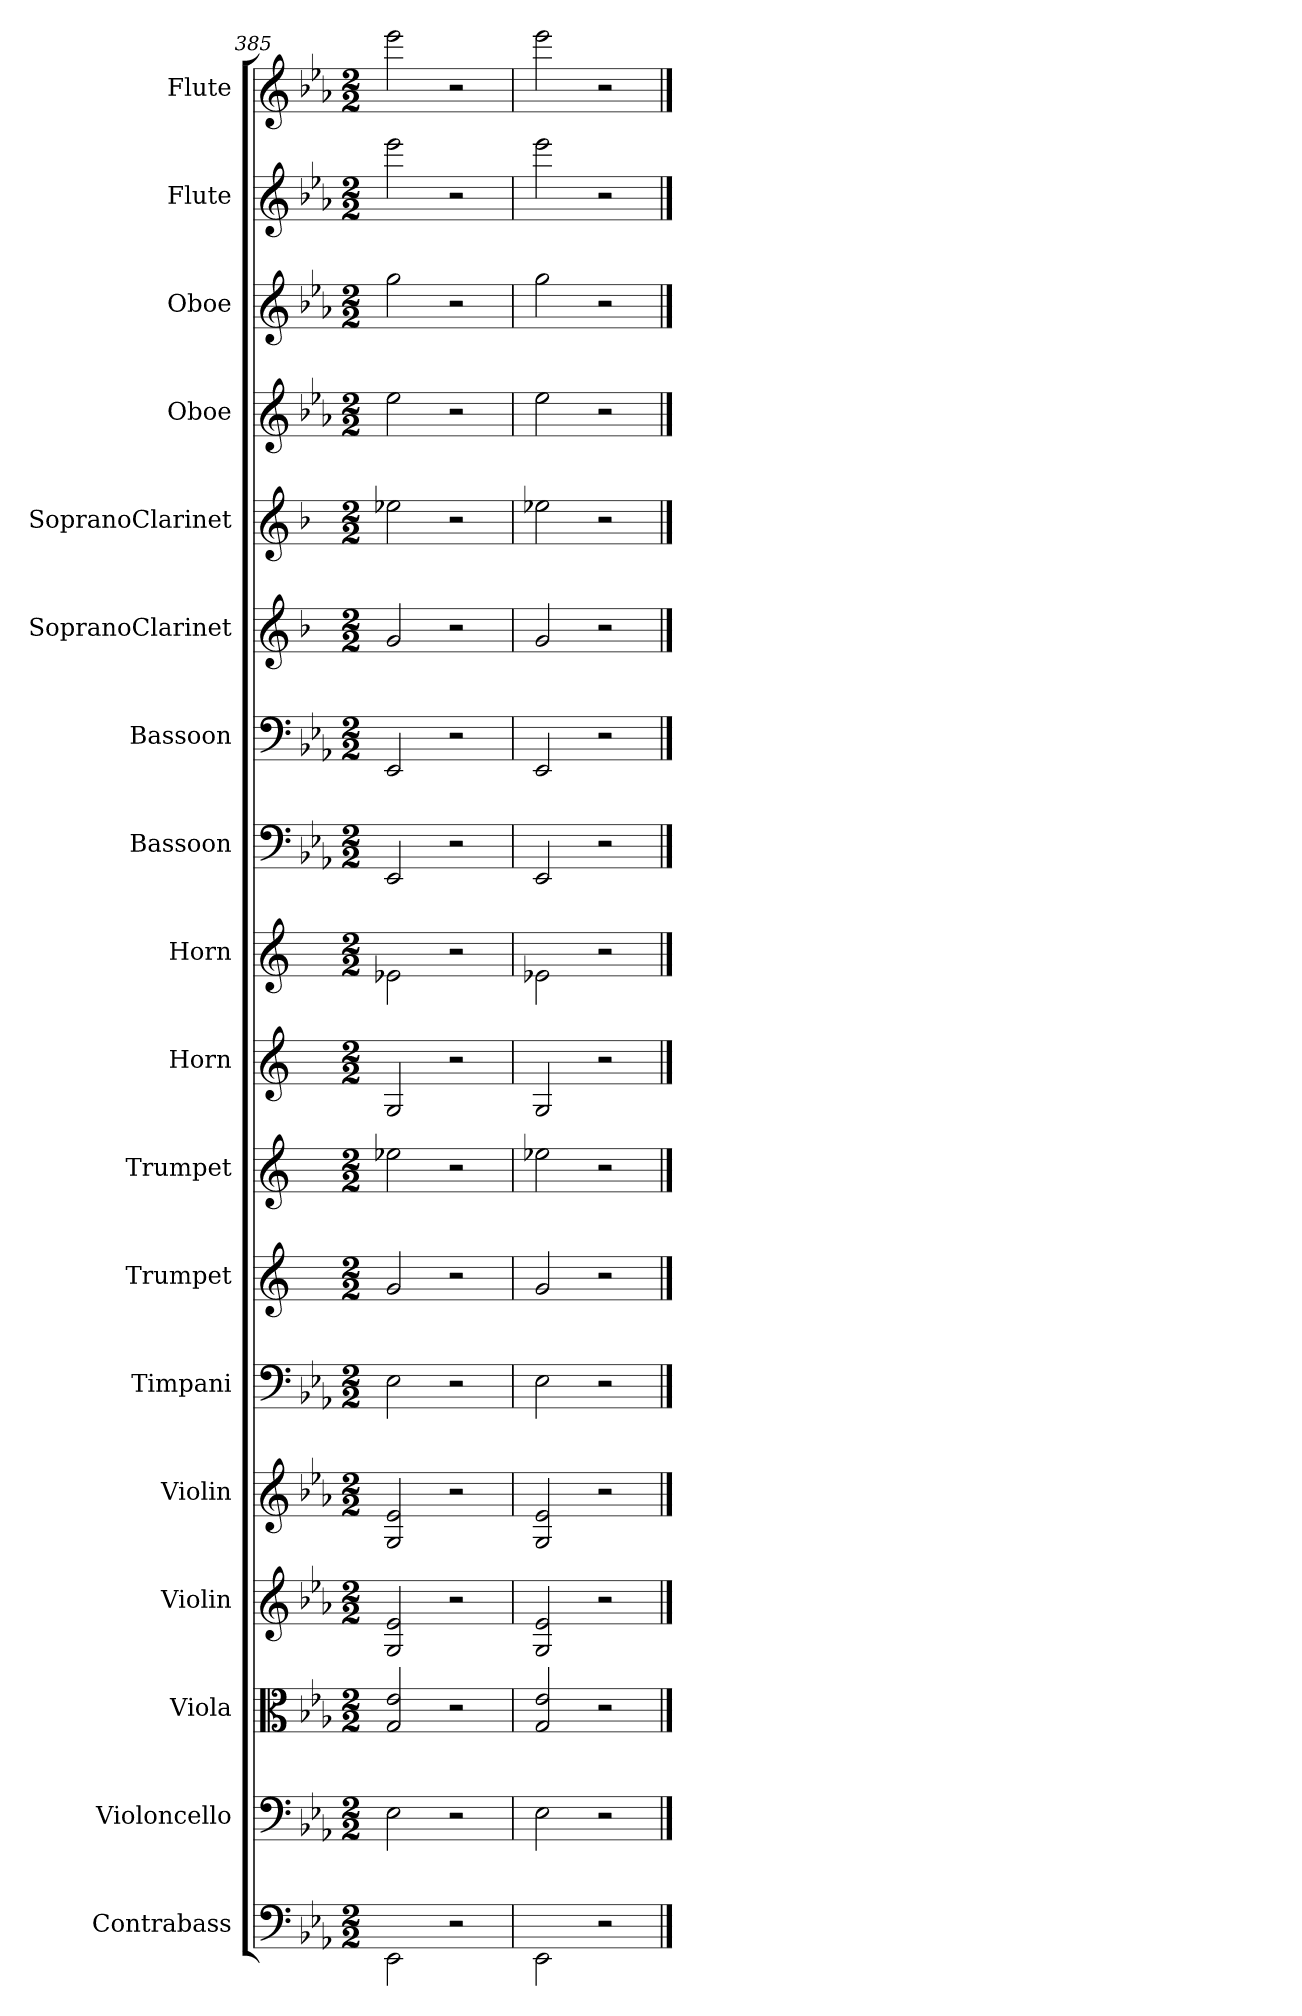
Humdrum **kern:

**kern	**kern	**kern	**kern	**kern	**kern	**kern	**kern	**kern	**kern	**kern	**kern	**kern	**kern	**kern	**kern	**kern	**kern
*part18	*part17	*part16	*part15	*part14	*part13	*part12	*part11	*part10	*part9	*part8	*part7	*part6	*part5	*part4	*part3	*part2	*part1
*staff18	*staff17	*staff16	*staff15	*staff14	*staff13	*staff12	*staff11	*staff10	*staff9	*staff8	*staff7	*staff6	*staff5	*staff4	*staff3	*staff2	*staff1
*I"Contrabass	*I"Violoncello	*I"Viola	*I"Violin	*I"Violin	*I"Timpani	*I"Trumpet	*I"Trumpet	*I"Horn	*I"Horn	*I"Bassoon	*I"Bassoon	*I"SopranoClarinet	*I"SopranoClarinet	*I"Oboe	*I"Oboe	*I"Flute	*I"Flute
*I'Cb	*I'Vc	*I'Vla	*I'Vln	*I'Vln	*I'Timp	*I'Tpt	*I'Tpt	*I'Hn	*I'Hn	*I'Bsn	*I'Bsn	*	*	*I'Ob	*I'Ob	*I'Fl	*I'Fl
*clefF4	*clefF4	*clefC3	*clefG2	*clefG2	*clefF4	*clefG2	*clefG2	*clefG2	*clefG2	*clefF4	*clefF4	*clefG2	*clefG2	*clefG2	*clefG2	*clefG2	*clefG2
*k[b-e-a-]	*k[b-e-a-]	*k[b-e-a-]	*k[b-e-a-]	*k[b-e-a-]	*k[b-e-a-]	*k[]	*k[]	*k[]	*k[]	*k[b-e-a-]	*k[b-e-a-]	*k[b-]	*k[b-]	*k[b-e-a-]	*k[b-e-a-]	*k[b-e-a-]	*k[b-e-a-]
*M2/2	*M2/2	*M2/2	*M2/2	*M2/2	*M2/2	*M2/2	*M2/2	*M2/2	*M2/2	*M2/2	*M2/2	*M2/2	*M2/2	*M2/2	*M2/2	*M2/2	*M2/2
=385	=385	=385	=385	=385	=385	=385	=385	=385	=385	=385	=385	=385	=385	=385	=385	=385	=385
2EE-\	2E-\	2G/ 2e-/	2G/ 2e-/	2G/ 2e-/	2E-\	2g/	2ee-X\	2G/	2e-X\	2EE-/	2EE-/	2g/	2ee-X\	2ee-\	2gg\	2eee-\	2eee-\
2r	2r	2r	2r	2r	2r	2r	2r	2r	2r	2r	2r	2r	2r	2r	2r	2r	2r
=386	=386	=386	=386	=386	=386	=386	=386	=386	=386	=386	=386	=386	=386	=386	=386	=386	=386
2EE-\	2E-\	2G/ 2e-/	2G/ 2e-/	2G/ 2e-/	2E-\	2g/	2ee-X\	2G/	2e-X\	2EE-/	2EE-/	2g/	2ee-X\	2ee-\	2gg\	2eee-\	2eee-\
2r	2r	2r	2r	2r	2r	2r	2r	2r	2r	2r	2r	2r	2r	2r	2r	2r	2r
==	==	==	==	==	==	==	==	==	==	==	==	==	==	==	==	==	==
*-	*-	*-	*-	*-	*-	*-	*-	*-	*-	*-	*-	*-	*-	*-	*-	*-	*-
